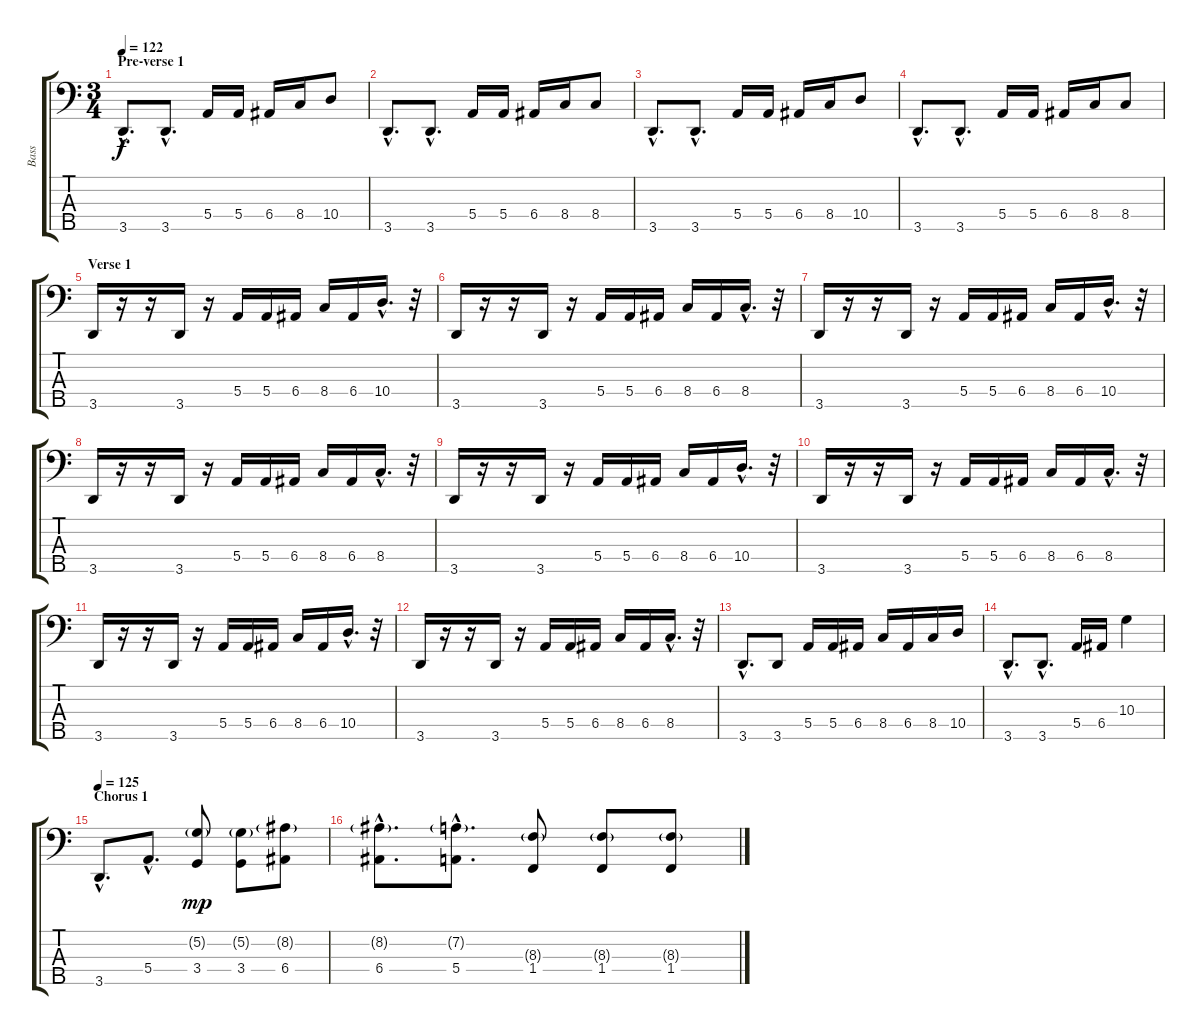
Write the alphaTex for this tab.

\track ("Bass" "Bass") {instrument electricbassfinger}
\staff {score tabs}
\tuning (G2 D2 A1 E1 B0) {hide}
\ts (3 4)
\section ("" "Pre-verse 1")
\tempo 122
\clef f4
\ks c
3.5{hac}.8{d dy f} 3.5{hac}.8{d} 5.4.16 5.4.16 6.4.16 8.4.16 10.4.8 |
3.5{hac}.8{d} 3.5{hac}.8{d} 5.4.16 5.4.16 6.4.16 8.4.16 8.4.8 |
3.5{hac}.8{d} 3.5{hac}.8{d} 5.4.16 5.4.16 6.4.16 8.4.16 10.4.8 |
3.5{hac}.8{d} 3.5{hac}.8{d} 5.4.16 5.4.16 6.4.16 8.4.16 8.4.8 |
\section ("" "Verse 1")
3.5.16 r.16 r.16 3.5.16 r.16 5.4.16 5.4.16 6.4.16 8.4.16 6.4.16 10.4{hac}.16{d} r.32 |
3.5.16 r.16 r.16 3.5.16 r.16 5.4.16 5.4.16 6.4.16 8.4.16 6.4.16 8.4{hac}.16{d} r.32 |
3.5.16 r.16 r.16 3.5.16 r.16 5.4.16 5.4.16 6.4.16 8.4.16 6.4.16 10.4{hac}.16{d} r.32 |
3.5.16 r.16 r.16 3.5.16 r.16 5.4.16 5.4.16 6.4.16 8.4.16 6.4.16 8.4{hac}.16{d} r.32 |
3.5.16 r.16 r.16 3.5.16 r.16 5.4.16 5.4.16 6.4.16 8.4.16 6.4.16 10.4{hac}.16{d} r.32 |
3.5.16 r.16 r.16 3.5.16 r.16 5.4.16 5.4.16 6.4.16 8.4.16 6.4.16 8.4{hac}.16{d} r.32 |
3.5.16 r.16 r.16 3.5.16 r.16 5.4.16 5.4.16 6.4.16 8.4.16 6.4.16 10.4{hac}.16{d} r.32 |
3.5.16 r.16 r.16 3.5.16 r.16 5.4.16 5.4.16 6.4.16 8.4.16 6.4.16 8.4{hac}.16{d} r.32 |
3.5{hac}.8{d} 3.5.8 5.4.16 5.4.16 6.4.16 8.4.16 6.4.16 8.4.16 10.4.16 |
3.5{hac}.8{d} 3.5{hac}.8{d} 5.4.16 6.4.16 10.3.4 |
\section ("" "Chorus 1")
\tempo 125
3.5{hac}.8{d} 5.4{hac}.8{d} (5.2{g} 3.4).8{dy mp} (5.2{g} 3.4).8 (8.2{g} 6.4).8 |
(8.2{g hac} 6.4{hac}).8{d} (7.2{g hac} 5.4{hac}).8{d} (8.3{g} 1.4).8 (8.3{g} 1.4).8 (8.3{g} 1.4).8
